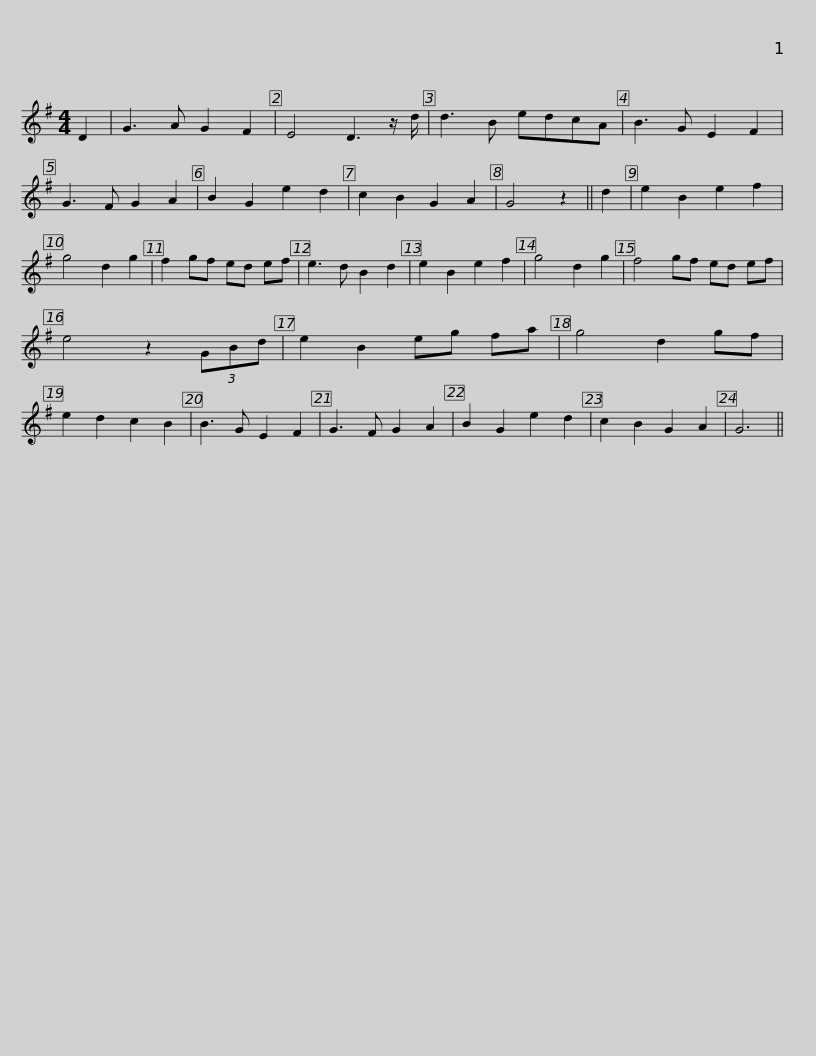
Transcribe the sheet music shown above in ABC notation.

X:1
L:1/8
M:4/4
I:linebreak $
K:G
V:1 treble
V:1
 D2 | G3 A G2 F2 | E4 D3 z/ d/ | d3 B edcA | B3 G E2 F2 | %5
 G3 F G2 A2 | B2 G2 e2 d2 | c2 B2 G2 A2 | G4 z2 || d2 |$ %10
 e2 B2 e2 f2 | g4 d2 g2 | f2 gf ed ef | e3 d B2 d2 | e2 B2 e2 f2 | %15
 g4 d2 g2 | f4 gf ed ef | e4 z2 (3GBd |$ e2 B2 eg fa | g4 d2 gf | %20
 e2 d2 c2 B2 | B3 G E2 F2 | G3 F G2 A2 | B2 G2 e2 d2 | c2 B2 G2 A2 | %25
 G6 || %26
